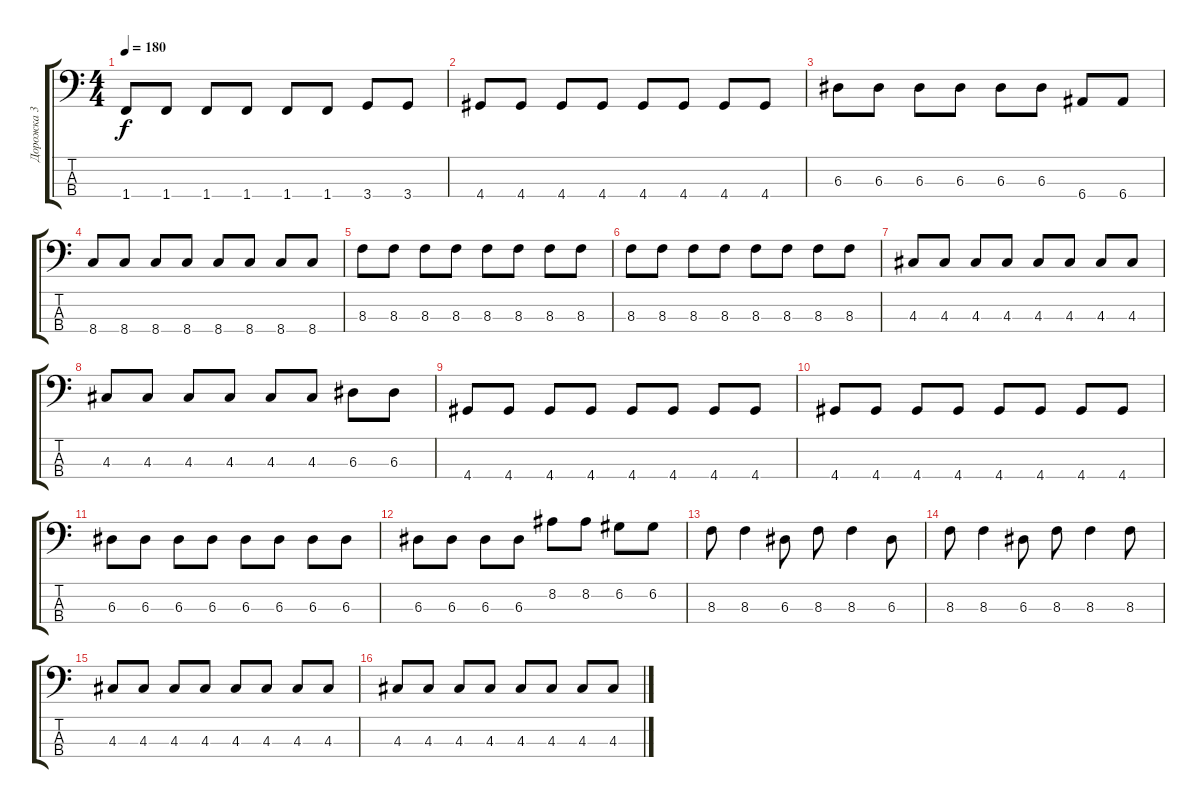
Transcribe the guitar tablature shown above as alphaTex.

\track ("Дорожка 3" "Дорожка 3") {instrument electricbasspick}
\staff {score tabs}
\tuning (G2 D2 A1 E1) {hide}
\ts (4 4)
\tempo 180
\clef f4
\ks c
1.4.8{dy f} 1.4.8 1.4.8 1.4.8 1.4.8 1.4.8 3.4.8 3.4.8 |
4.4.8 4.4.8 4.4.8 4.4.8 4.4.8 4.4.8 4.4.8 4.4.8 |
6.3.8 6.3.8 6.3.8 6.3.8 6.3.8 6.3.8 6.4.8 6.4.8 |
8.4.8 8.4.8 8.4.8 8.4.8 8.4.8 8.4.8 8.4.8 8.4.8 |
8.3.8 8.3.8 8.3.8 8.3.8 8.3.8 8.3.8 8.3.8 8.3.8 |
8.3.8 8.3.8 8.3.8 8.3.8 8.3.8 8.3.8 8.3.8 8.3.8 |
4.3.8 4.3.8 4.3.8 4.3.8 4.3.8 4.3.8 4.3.8 4.3.8 |
4.3.8 4.3.8 4.3.8 4.3.8 4.3.8 4.3.8 6.3.8 6.3.8 |
4.4.8 4.4.8 4.4.8 4.4.8 4.4.8 4.4.8 4.4.8 4.4.8 |
4.4.8 4.4.8 4.4.8 4.4.8 4.4.8 4.4.8 4.4.8 4.4.8 |
6.3.8 6.3.8 6.3.8 6.3.8 6.3.8 6.3.8 6.3.8 6.3.8 |
6.3.8 6.3.8 6.3.8 6.3.8 8.2.8 8.2.8 6.2.8 6.2.8 |
8.3.8 8.3.4 6.3.8 8.3.8 8.3.4 6.3.8 |
8.3.8 8.3.4 6.3.8 8.3.8 8.3.4 8.3.8 |
4.3.8 4.3.8 4.3.8 4.3.8 4.3.8 4.3.8 4.3.8 4.3.8 |
4.3.8 4.3.8 4.3.8 4.3.8 4.3.8 4.3.8 4.3.8 4.3.8
